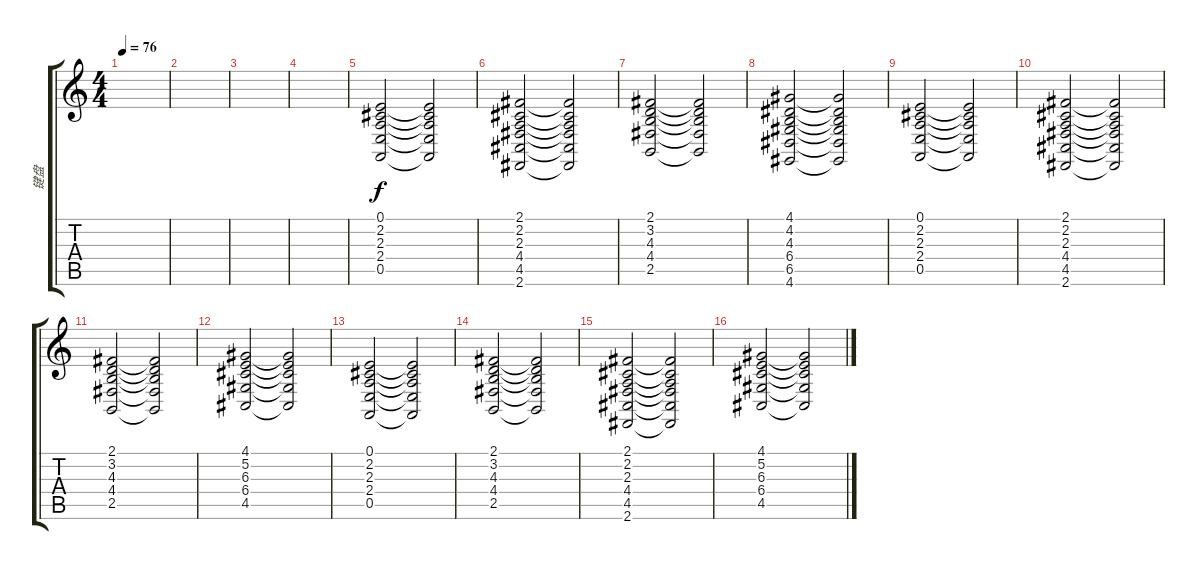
\track ("键盘" "键盘") {instrument choiraahs}
\staff {score tabs}
\tuning (E4 B3 G3 D3 A2 E2) {hide}
\ts (4 4)
\tempo 76
\clef g2
\ks c
|
|
|
|
(0.1 2.2 2.3 2.4 0.5).2 (0.1{t} 2.2{t} 2.3{t} 2.4{t} 0.5{t}).2 |
(2.1 2.2 2.3 4.4 4.5 2.6).2 (2.1{t} 2.2{t} 2.3{t} 4.4{t} 4.5{t} 2.6{t}).2 |
(2.1 3.2 4.3 4.4 2.5).2 (2.1{t} 3.2{t} 4.3{t} 4.4{t} 2.5{t}).2 |
(4.1 4.2 4.3 6.4 6.5 4.6).2 (4.1{t} 4.2{t} 4.3{t} 6.4{t} 6.5{t} 4.6{t}).2 |
(0.1 2.2 2.3 2.4 0.5).2 (0.1{t} 2.2{t} 2.3{t} 2.4{t} 0.5{t}).2 |
(2.1 2.2 2.3 4.4 4.5 2.6).2 (2.1{t} 2.2{t} 2.3{t} 4.4{t} 4.5{t} 2.6{t}).2 |
(2.1 3.2 4.3 4.4 2.5).2 (2.1{t} 3.2{t} 4.3{t} 4.4{t} 2.5{t}).2 |
(4.1 5.2 6.3 6.4 4.5).2 (4.1{t} 5.2{t} 6.3{t} 6.4{t} 4.5{t}).2 |
(0.1 2.2 2.3 2.4 0.5).2 (0.1{t} 2.2{t} 2.3{t} 2.4{t} 0.5{t}).2 |
(2.1 3.2 4.3 4.4 2.5).2 (2.1{t} 3.2{t} 4.3{t} 4.4{t} 2.5{t}).2 |
(2.1 2.2 2.3 4.4 4.5 2.6).2 (2.1{t} 2.2{t} 2.3{t} 4.4{t} 4.5{t} 2.6{t}).2 |
(4.1 5.2 6.3 6.4 4.5).2 (4.1{t} 5.2{t} 6.3{t} 6.4{t} 4.5{t}).2
